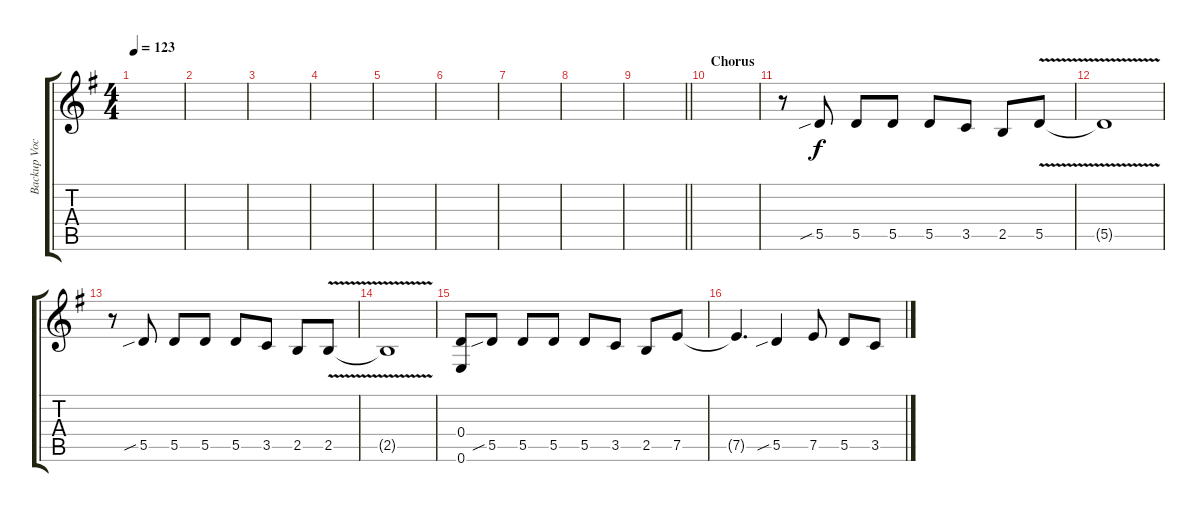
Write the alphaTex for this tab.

\track ("Backup Vocals" "Backup Voc") {instrument overdrivenguitar}
\staff {score tabs}
\tuning (E4 B3 G3 D3 A2 E2) {hide}
\ts (4 4)
\tempo 123
\clef g2
\ks g
|
|
|
|
|
|
|
|
\barLineRight lightlight
|
\section ("" "Chorus")
|
r.8 5.5{sib}.8 5.5.8 5.5.8 5.5.8 3.5.8 2.5.8 5.5{v}.8 |
5.5{t}.1 |
r.8 5.5{sib}.8 5.5.8 5.5.8 5.5.8 3.5.8 2.5.8 2.5{v}.8 |
2.5{t}.1 |
(0.4 0.6).8 5.5{sib}.8 5.5.8 5.5.8 5.5.8 3.5.8 2.5.8 7.5.8 |
7.5{t}.4{d} 5.5{sib}.4 7.5.8 5.5.8 3.5.8
